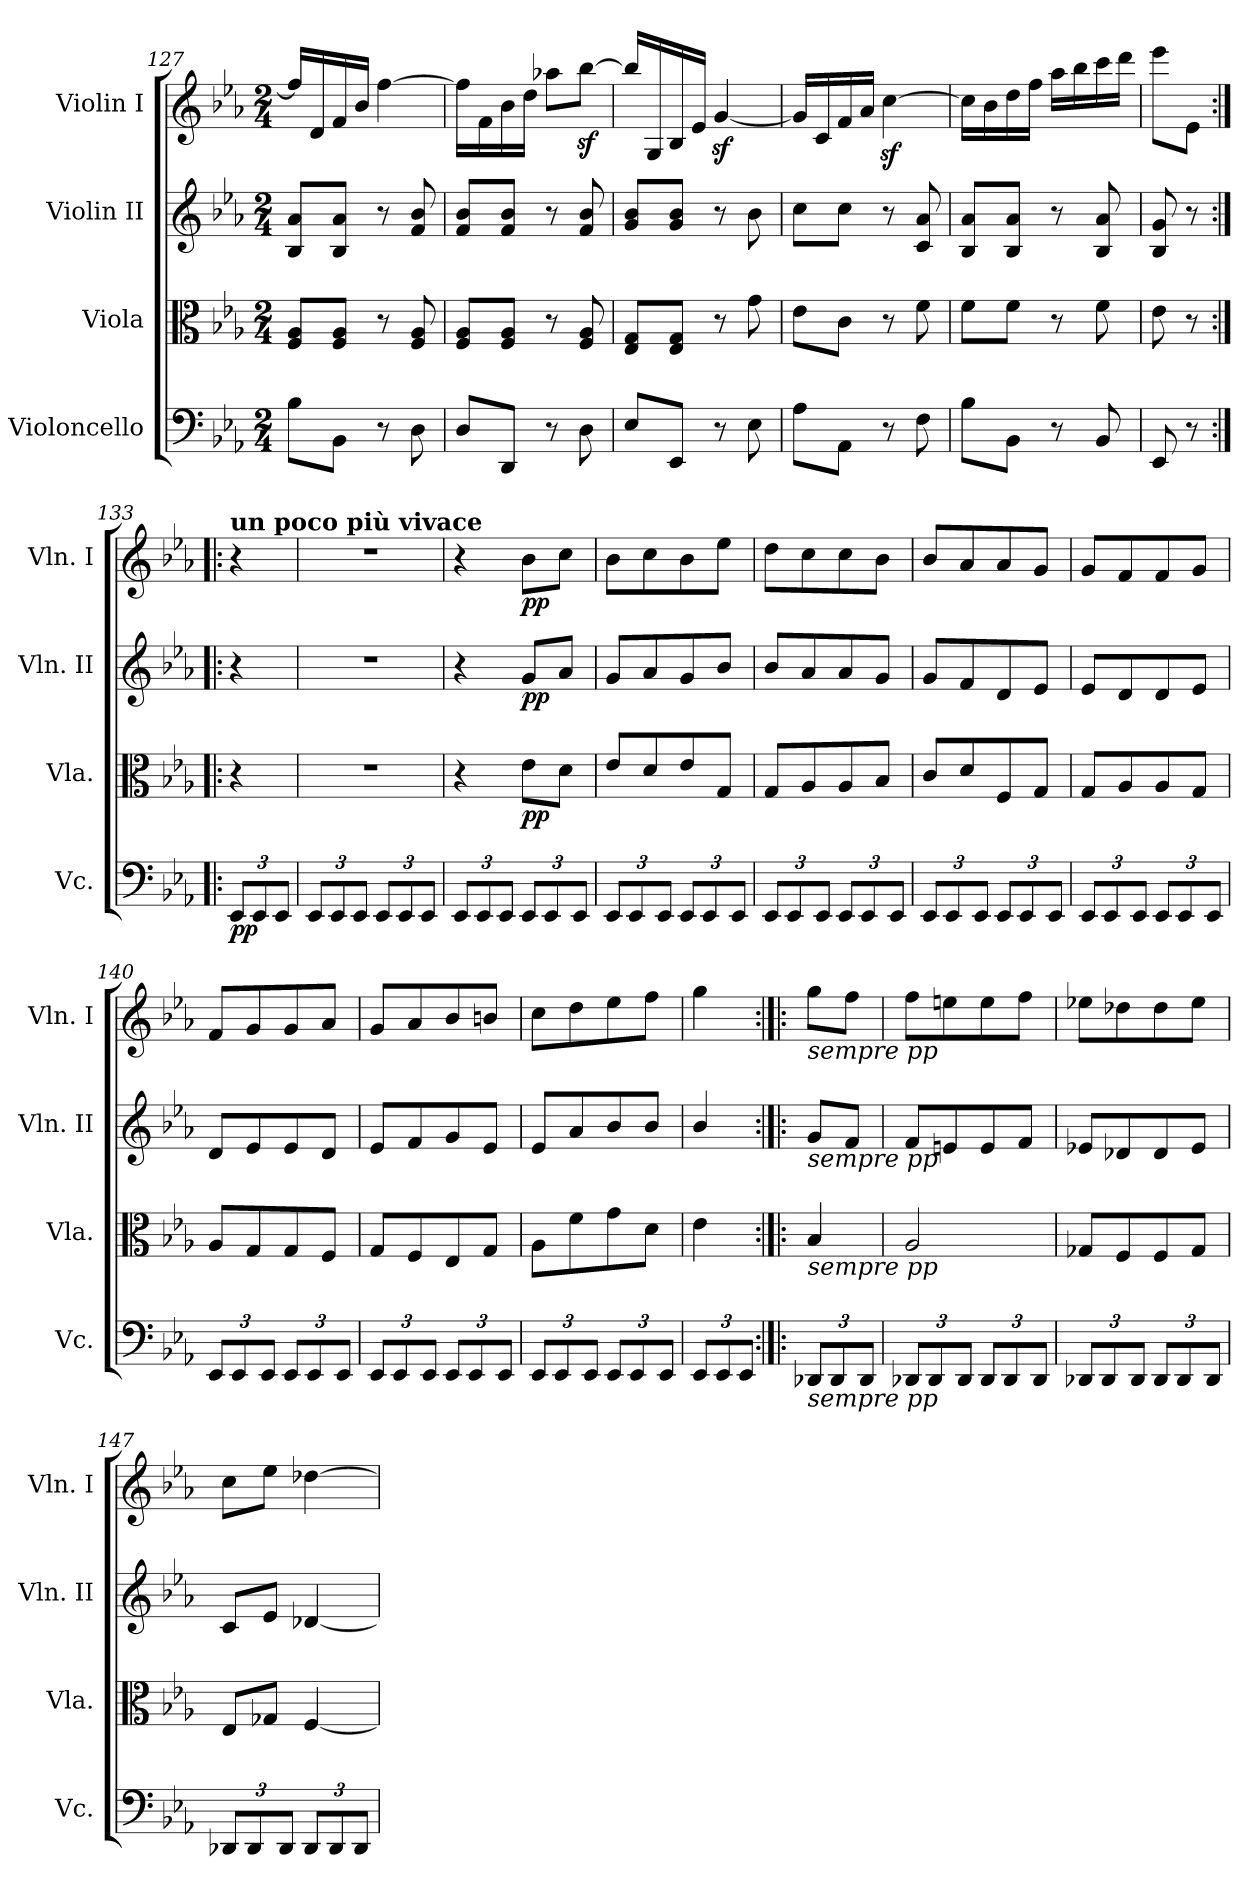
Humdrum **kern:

**kern	**dynam	**kern	**dynam	**kern	**dynam	**kern	**dynam
*part4	*part4	*part3	*part3	*part2	*part2	*part1	*part1
*staff4	*staff4	*staff3	*staff3	*staff2	*staff2	*staff1	*staff1
*I"Violoncello	*	*I"Viola	*	*I"Violin II	*	*I"Violin I	*
*I'Vc.	*	*I'Vla.	*	*I'Vln. II	*	*I'Vln. I	*
*clefF4	*	*clefC3	*	*clefG2	*	*clefG2	*
*k[b-e-a-]	*	*k[b-e-a-]	*	*k[b-e-a-]	*	*k[b-e-a-]	*
*M2/4	*	*M2/4	*	*M2/4	*	*M2/4	*
=127	=127	=127	=127	=127	=127	=127	=127
8B-\L	.	8F/ 8A-/L	.	8B-/ 8a-/L	.	16ff/LL]	.
.	.	.	.	.	.	16d/	.
8BB-\J	.	8F/ 8A-/J	.	8B-/ 8a-/J	.	16f/	.
.	.	.	.	.	.	16b-/JJ	.
8r	.	8r	.	8r	.	[4ff\	.
8D\	.	8F/ 8A-/	.	8f/ 8b-/	.	.	.
=128	=128	=128	=128	=128	=128	=128	=128
8D/L	.	8F/ 8A-/L	.	8f/ 8b-/L	.	16ff\LL]	.
.	.	.	.	.	.	16f\	.
8DD/J	.	8F/ 8A-/J	.	8f/ 8b-/J	.	16b-\	.
.	.	.	.	.	.	16dd\JJ	.
8r	.	8r	.	8r	.	8aa-X\L	.
8D\	.	8F/ 8A-/	.	8f/ 8b-/	.	[8bb-z<\J	.
!!LO:LB:g=z
=129	=129	=129	=129	=129	=129	=129	=129
8E-/L	.	8E-/ 8G/L	.	8g/ 8b-/L	.	16bb-/LL]	.
.	.	.	.	.	.	16G/	.
8EE-/J	.	8E-/ 8G/J	.	8g/ 8b-/J	.	16B-/	.
.	.	.	.	.	.	16e-/JJ	.
8r	.	8r	.	8r	.	[4gz</	.
8E-\	.	8g\	.	8b-\	.	.	.
!!LO:PB:g=z
=130	=130	=130	=130	=130	=130	=130	=130
8A-\L	.	8e-\L	.	8cc\L	.	16g/LL]	.
.	.	.	.	.	.	16c/	.
8AA-\J	.	8c\J	.	8cc\J	.	16f/	.
.	.	.	.	.	.	16a-/JJ	.
8r	.	8r	.	8r	.	[4ccz<\	.
8F\	.	8f\	.	8c/ 8a-/	.	.	.
=131	=131	=131	=131	=131	=131	=131	=131
8B-\L	.	8f\L	.	8B-/ 8a-/L	.	16cc\LL]	.
.	.	.	.	.	.	16b-\	.
8BB-\J	.	8f\J	.	8B-/ 8a-/J	.	16dd\	.
.	.	.	.	.	.	16ff\JJ	.
8r	.	8r	.	8r	.	16aa-\LL	.
.	.	.	.	.	.	16bb-\	.
8BB-/	.	8f\	.	8B-/ 8a-/	.	16ccc\	.
.	.	.	.	.	.	16ddd\JJ	.
=132	=132	=132	=132	=132	=132	=132	=132
8EE-/	.	8e-\	.	8B-/ 8g/	.	8eee-\L	.
8r	.	8r	.	8r	.	8e-\J	.
=133:|!|:	=133:|!|:	=133:|!|:	=133:|!|:	=133:|!|:	=133:|!|:	=133:|!|:	=133:|!|:
*Xbrackettup	*	*	*	*	*	*	*
!	!	!	!	!	!	!LO:TX:a:B:t=un poco più vivace	!
!	!LO:DY:b	!	!	!	!	!	!
12EE-/L	pp	4r	.	4r	.	4r	.
12EE-/	.	.	.	.	.	.	.
12EE-/J	.	.	.	.	.	.	.
=134	=134	=134	=134	=134	=134	=134	=134
12EE-/L	.	2r	.	2r	.	2r	.
12EE-/	.	.	.	.	.	.	.
12EE-/J	.	.	.	.	.	.	.
12EE-/L	.	.	.	.	.	.	.
12EE-/	.	.	.	.	.	.	.
12EE-/J	.	.	.	.	.	.	.
=135	=135	=135	=135	=135	=135	=135	=135
12EE-/L	.	4r	.	4r	.	4r	.
12EE-/	.	.	.	.	.	.	.
12EE-/J	.	.	.	.	.	.	.
!	!	!	!LO:DY:b	!	!LO:DY:b	!	!LO:DY:b
12EE-/L	.	8e-\L	pp	8g/L	pp	8b-\L	pp
12EE-/	.	.	.	.	.	.	.
.	.	8d\J	.	8a-/J	.	8cc\J	.
12EE-/J	.	.	.	.	.	.	.
=136	=136	=136	=136	=136	=136	=136	=136
12EE-/L	.	8e-/L	.	8g/L	.	8b-\L	.
12EE-/	.	.	.	.	.	.	.
.	.	8d/	.	8a-/	.	8cc\	.
12EE-/J	.	.	.	.	.	.	.
12EE-/L	.	8e-/	.	8g/	.	8b-\	.
12EE-/	.	.	.	.	.	.	.
.	.	8G/J	.	8b-/J	.	8ee-\J	.
12EE-/J	.	.	.	.	.	.	.
!!LO:LB:g=z
=137	=137	=137	=137	=137	=137	=137	=137
12EE-/L	.	8G/L	.	8b-/L	.	8dd\L	.
12EE-/	.	.	.	.	.	.	.
.	.	8A-/	.	8a-/	.	8cc\	.
12EE-/J	.	.	.	.	.	.	.
12EE-/L	.	8A-/	.	8a-/	.	8cc\	.
12EE-/	.	.	.	.	.	.	.
.	.	8B-/J	.	8g/J	.	8b-\J	.
12EE-/J	.	.	.	.	.	.	.
!!LO:LB:g=z
=138	=138	=138	=138	=138	=138	=138	=138
12EE-/L	.	8c/L	.	8g/L	.	8b-/L	.
12EE-/	.	.	.	.	.	.	.
.	.	8d/	.	8f/	.	8a-/	.
12EE-/J	.	.	.	.	.	.	.
12EE-/L	.	8F/	.	8d/	.	8a-/	.
12EE-/	.	.	.	.	.	.	.
.	.	8G/J	.	8e-/J	.	8g/J	.
12EE-/J	.	.	.	.	.	.	.
=139	=139	=139	=139	=139	=139	=139	=139
12EE-/L	.	8G/L	.	8e-/L	.	8g/L	.
12EE-/	.	.	.	.	.	.	.
.	.	8A-/	.	8d/	.	8f/	.
12EE-/J	.	.	.	.	.	.	.
12EE-/L	.	8A-/	.	8d/	.	8f/	.
12EE-/	.	.	.	.	.	.	.
.	.	8G/J	.	8e-/J	.	8g/J	.
12EE-/J	.	.	.	.	.	.	.
=140	=140	=140	=140	=140	=140	=140	=140
12EE-/L	.	8A-/L	.	8d/L	.	8f/L	.
12EE-/	.	.	.	.	.	.	.
.	.	8G/	.	8e-/	.	8g/	.
12EE-/J	.	.	.	.	.	.	.
12EE-/L	.	8G/	.	8e-/	.	8g/	.
12EE-/	.	.	.	.	.	.	.
.	.	8F/J	.	8d/J	.	8a-/J	.
12EE-/J	.	.	.	.	.	.	.
=141	=141	=141	=141	=141	=141	=141	=141
12EE-/L	.	8G/L	.	8e-/L	.	8g/L	.
12EE-/	.	.	.	.	.	.	.
.	.	8F/	.	8f/	.	8a-/	.
12EE-/J	.	.	.	.	.	.	.
12EE-/L	.	8E-/	.	8g/	.	8b-/	.
12EE-/	.	.	.	.	.	.	.
.	.	8G/J	.	8e-/J	.	8bn/J	.
12EE-/J	.	.	.	.	.	.	.
=142	=142	=142	=142	=142	=142	=142	=142
12EE-/L	.	8A-\L	.	8e-/L	.	8cc\L	.
12EE-/	.	.	.	.	.	.	.
.	.	8f\	.	8a-/	.	8dd\	.
12EE-/J	.	.	.	.	.	.	.
12EE-/L	.	8g\	.	8b-/	.	8ee-\	.
12EE-/	.	.	.	.	.	.	.
.	.	8d\J	.	8b-/J	.	8ff\J	.
12EE-/J	.	.	.	.	.	.	.
=143	=143	=143	=143	=143	=143	=143	=143
12EE-/L	.	4e-\	.	4b-/	.	4gg\	.
12EE-/	.	.	.	.	.	.	.
12EE-/J	.	.	.	.	.	.	.
!!LO:LB:g=z
=144:|!|:	=144:|!|:	=144:|!|:	=144:|!|:	=144:|!|:	=144:|!|:	=144:|!|:	=144:|!|:
!	!	!	!	!	!	!LO:TX:b:i:t=sempre pp	!
!	!	!	!	!LO:TX:b:i:t=sempre pp	!	!	!
!	!	!LO:TX:b:i:t=sempre pp	!	!	!	!	!
!LO:TX:b:i:t=sempre pp	!	!	!	!	!	!	!
12DD-X/L	.	4B-/	.	8g/L	.	8gg\L	.
12DD-/	.	.	.	.	.	.	.
.	.	.	.	8f/J	.	8ff\J	.
12DD-/J	.	.	.	.	.	.	.
=145	=145	=145	=145	=145	=145	=145	=145
12DD-X/L	.	2A-/	.	8f/L	.	8ff\L	.
12DD-/	.	.	.	.	.	.	.
.	.	.	.	8en/	.	8een\	.
12DD-/J	.	.	.	.	.	.	.
12DD-/L	.	.	.	8e/	.	8ee\	.
12DD-/	.	.	.	.	.	.	.
.	.	.	.	8f/J	.	8ff\J	.
12DD-/J	.	.	.	.	.	.	.
!!LO:PB:g=z
=146	=146	=146	=146	=146	=146	=146	=146
12DD-X/L	.	8G-X/L	.	8e-X/L	.	8ee-X\L	.
12DD-/	.	.	.	.	.	.	.
.	.	8F/	.	8d-X/	.	8dd-X\	.
12DD-/J	.	.	.	.	.	.	.
12DD-/L	.	8F/	.	8d-/	.	8dd-\	.
12DD-/	.	.	.	.	.	.	.
.	.	8G-/J	.	8e-/J	.	8ee-\J	.
12DD-/J	.	.	.	.	.	.	.
=147	=147	=147	=147	=147	=147	=147	=147
12DD-X/L	.	8E-/L	.	8c/L	.	8cc\L	.
12DD-/	.	.	.	.	.	.	.
.	.	8G-X/J	.	8e-/J	.	8ee-\J	.
12DD-/J	.	.	.	.	.	.	.
12DD-/L	.	[4F/	.	[4d-X/	.	[4dd-X\	.
12DD-/	.	.	.	.	.	.	.
12DD-/J	.	.	.	.	.	.	.
=	=	=	=	=	=	=	=
*-	*-	*-	*-	*-	*-	*-	*-
